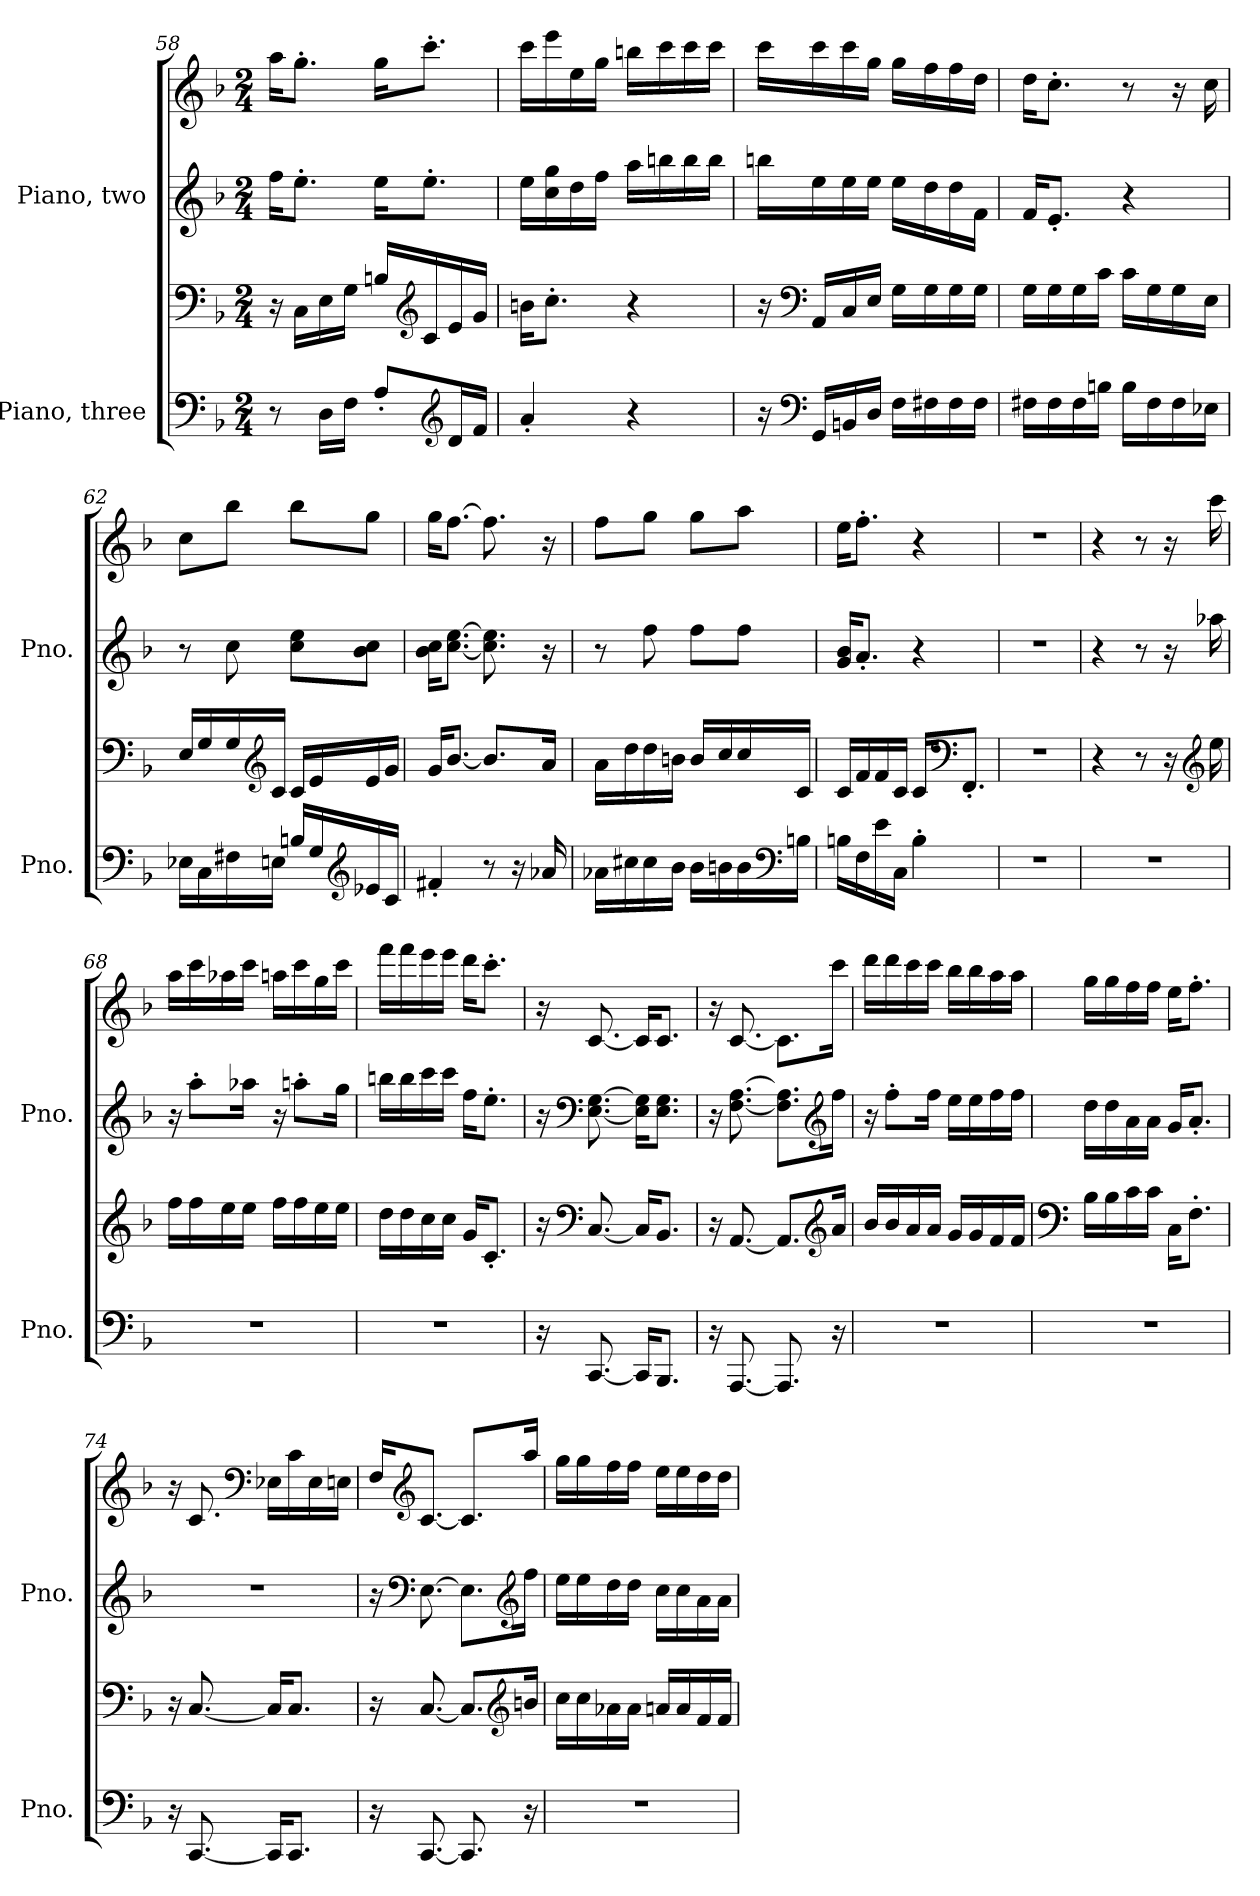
**kern	**kern	**kern	**kern
*part2	*part2	*part1	*part1
*staff4	*staff3	*staff2	*staff1
*I"Piano, three	*	*I"Piano, two	*
*I'Pno.	*	*I'Pno.	*
*clefF4	*clefF4	*clefG2	*clefG2
*k[b-]	*k[b-]	*k[b-]	*k[b-]
*M2/4	*M2/4	*M2/4	*M2/4
=58	=58	=58	=58
8r	16r	16ff\KL	16aa\KL
.	16C\LL	8.ee'\J	8.gg'\J
16D\LL	16E\	.	.
16F\JJ	16G\JJ	.	.
8A'/L	16Bn/LL	16ee\KL	16gg\KL
*	*clefG2	*	*
.	16c/	8.ee'\J	8.ccc'\J
*clefG2	*	*	*
16d/L	16e/	.	.
16f/JJ	16g/JJ	.	.
!!LO:LB:g=z
=59	=59	=59	=59
4a'/	16bn\KL	16ee\LL	16ccc\LL
.	8.cc'\J	16cc\ 16gg\	16eee\
.	.	16dd\	16ee\
.	.	16ff\JJ	16gg\JJ
4r	4r	16aa\LL	16bbn\LL
.	.	16bbn\	16ccc\
.	.	16bb\	16ccc\
.	.	16bb\JJ	16ccc\JJ
=60	=60	=60	=60
16r	16r	16bbn\LL	16ccc\LL
*clefF4	*clefF4	*	*
16GG/LL	16AA/LL	16ee\	16ccc\
16BBn/	16C/	16ee\	16ccc\
16D/JJ	16E/JJ	16ee\JJ	16gg\JJ
16F\LL	16G\LL	16ee\LL	16gg\LL
16F#X\	16G\	16dd\	16ff\
16F#\	16G\	16dd\	16ff\
16F#\JJ	16G\JJ	16f\JJ	16dd\JJ
=61	=61	=61	=61
16F#X\LL	16G\LL	16f/KL	16dd\KL
16F#\	16G\	8.e'/J	8.cc'\J
16F#\	16G\	.	.
16Bn\JJ	16c\JJ	.	.
16B\LL	16c\LL	4r	8r
16F#\	16G\	.	.
16F#\	16G\	.	16r
16E-X\JJ	16E\JJ	.	16cc\
!!LO:PB:g=z
=62	=62	=62	=62
16E-X\LL	16E/LL	8r	8cc\L
16C\	16G/	.	.
16F#X\	16G/	8cc\	8bb-\J
*	*clefG2	*	*
16En\JJ	16c/JJ	.	.
16Bn/LL	16c/LL	8cc\ 8ee\L	8bb-\L
16G/	16e/	.	.
*clefG2	*	*	*
16e-X/	16e/	8b-\ 8cc\J	8gg\J
16c/JJ	16g/JJ	.	.
=63	=63	=63	=63
4f#X'/	16g/KL	16b-\ 16cc\KL	16gg\KL
.	[8.b-/J	[8.cc\ [8.ee\J	[8.ff\J
8r	8.b-/L]	8.cc\] 8.ee\]	8.ff\]
16r	.	.	.
16a-X/	16a/Jk	16r	16r
=64	=64	=64	=64
16a-X\LL	16a\LL	8r	8ff\L
16cc#X\	16dd\	.	.
16cc#\	16dd\	8ff\	8gg\J
16b-\JJ	16bn\JJ	.	.
16b-\LL	16b/LL	8ff\L	8gg\L
16bn\	16cc/	.	.
16b\	16cc/	8ff\J	8aa\J
*clefF4	*	*	*
16Bn\JJ	16c/JJ	.	.
!!LO:LB:g=z
=65	=65	=65	=65
16Bn\LL	16c/LL	16g/ 16b-/KL	16ee\KL
16F\	16f/	8.a'/J	8.ff'\J
16e\	16f/	.	.
16C\JJ	16c/JJ	.	.
4B'\	16c/KL	4r	4r
*	*clefF4	*	*
.	8.FF'/J	.	.
=66	=66	=66	=66
2r	2r	2r	2r
=67	=67	=67	=67
2r	4r	4r	4r
.	8r	8r	8r
.	16r	16r	16r
*	*clefG2	*	*
.	16ee\	16aa-X\	16ccc\
=68	=68	=68	=68
2r	16ff\LL	16r	16aa\LL
.	16ff\	8aa'\L	16ccc\
.	16ee\	.	16aa-X\
.	16ee\JJ	16aa-X\Jk	16ccc\JJ
.	16ff\LL	16r	16aan\LL
.	16ff\	8aan'\L	16ccc\
.	16ee\	.	16gg\
.	16ee\JJ	16gg\Jk	16ccc\JJ
=69	=69	=69	=69
2r	16dd\LL	16bbn\LL	16fff\LL
.	16dd\	16bb\	16fff\
.	16cc\	16ccc\	16eee\
.	16cc\JJ	16ccc\JJ	16eee\JJ
.	16g/KL	16ff\KL	16ddd\KL
.	8.c'/J	8.ee'\J	8.ccc'\J
!!LO:LB:g=z
=70	=70	=70	=70
16r	16r	16r	16r
*	*clefF4	*clefF4	*
[8.CC/	[8.C/	[8.E\ [8.G\	[8.c/
16CC/KL]	16C/KL]	16E\] 16G\]KL	16c/KL]
8.BBB-/J	8.BB-/J	8.E\ 8.G\J	8.c/J
=71	=71	=71	=71
16r	16r	16r	16r
[8.AAA/	[8.AA/	[8.F\ [8.A\	[8.c/
8.AAA/]	8.AA/L]	8.F\] 8.A\]L	8.c\L]
*	*clefG2	*clefG2	*
16r	16a/Jk	16ff\Jk	16ccc\Jk
=72	=72	=72	=72
2r	16b-/LL	16r	16ddd\LL
.	16b-/	8ff'\L	16ddd\
.	16a/	.	16ccc\
.	16a/JJ	16ff\Jk	16ccc\JJ
.	16g/LL	16ee\LL	16bb-\LL
.	16g/	16ee\	16bb-\
.	16f/	16ff\	16aa\
.	16f/JJ	16ff\JJ	16aa\JJ
=73	=73	=73	=73
*	*clefF4	*	*
2r	16B-\LL	16dd\LL	16gg\LL
.	16B-\	16dd\	16gg\
.	16c\	16a\	16ff\
.	16c\JJ	16a\JJ	16ff\JJ
.	16C\KL	16g/KL	16ee\KL
.	8.F'\J	8.a'/J	8.ff'\J
!!LO:PB:g=z
=74	=74	=74	=74
16r	16r	2r	16r
[8.CC/	[8.C/	.	8.c/
*	*	*	*clefF4
16CC/KL]	16C/KL]	.	16E-X\LL
8.CC/J	8.C/J	.	16c\
.	.	.	16E-\
.	.	.	16En\JJ
=75	=75	=75	=75
16r	16r	16r	16F/KL
*	*	*clefF4	*clefG2
[8.CC/	[8.C/	[8.E\	[8.c/J
8.CC/]	8.C/L]	8.E\L]	8.c/L]
*	*clefG2	*clefG2	*
16r	16bn/Jk	16ff\Jk	16aa/Jk
=76	=76	=76	=76
2r	16cc\LL	16ee\LL	16gg\LL
.	16cc\	16ee\	16gg\
.	16a-X\	16dd\	16ff\
.	16a-\JJ	16dd\JJ	16ff\JJ
.	16an/LL	16cc\LL	16ee\LL
.	16a/	16cc\	16ee\
.	16f/	16a\	16dd\
.	16f/JJ	16a\JJ	16dd\JJ
=	=	=	=
*-	*-	*-	*-
